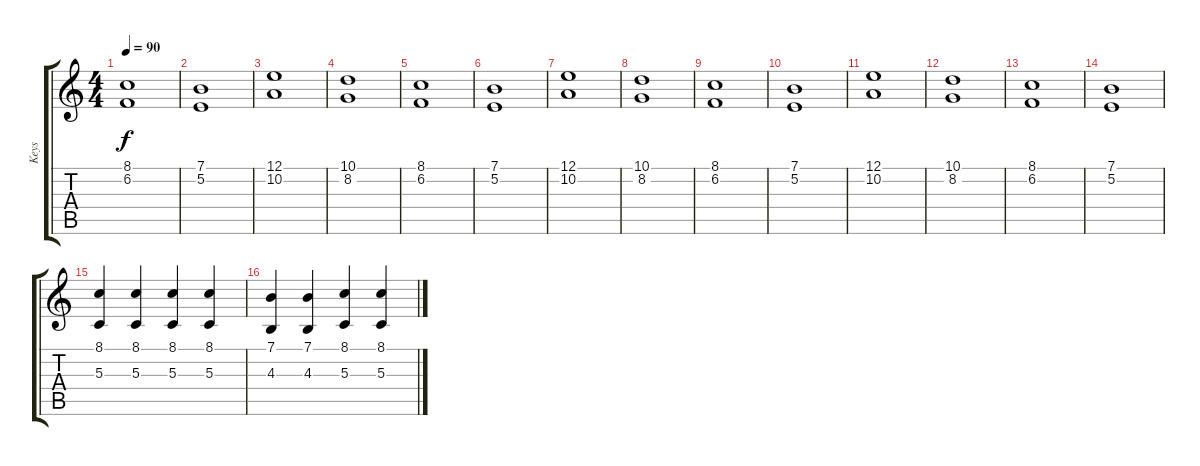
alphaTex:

\track ("Keys" "Keys") {instrument pad2warm}
\staff {score tabs}
\tuning (E4 B3 G3 D3 A2 E2) {hide}
\ts (4 4)
\tempo 90
\clef g2
\ks c
(8.1 6.2).1{dy f} |
(7.1 5.2).1 |
(12.1 10.2).1 |
(10.1 8.2).1 |
(8.1 6.2).1 |
(7.1 5.2).1 |
(12.1 10.2).1 |
(10.1 8.2).1 |
(8.1 6.2).1 |
(7.1 5.2).1 |
(12.1 10.2).1 |
(10.1 8.2).1 |
(8.1 6.2).1 |
(7.1 5.2).1 |
(8.1 5.3).4{volume 13} (8.1 5.3).4 (8.1 5.3).4 (8.1 5.3).4 |
(7.1 4.3).4 (7.1 4.3).4 (8.1 5.3).4 (8.1 5.3).4
